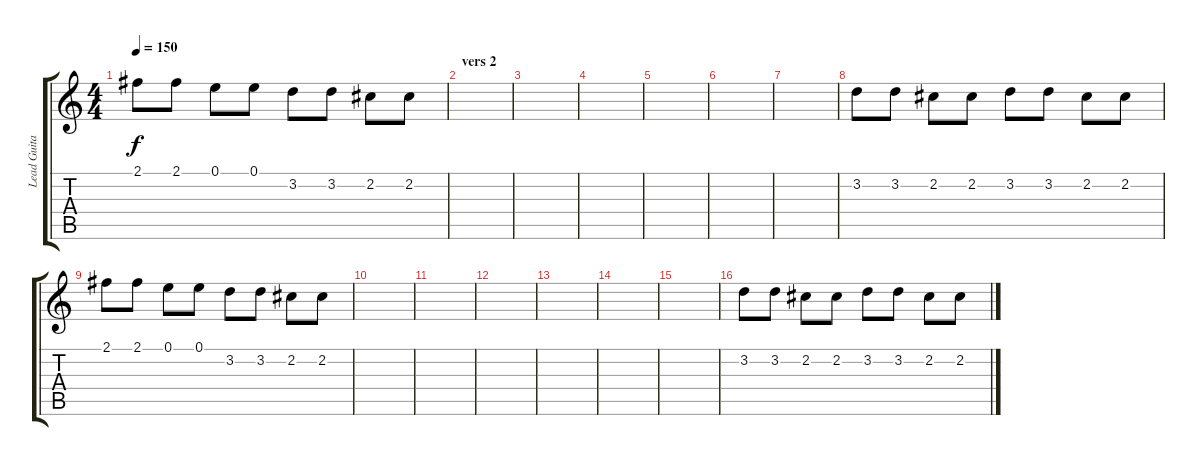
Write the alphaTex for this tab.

\track ("Lead Guitar" "Lead Guita") {instrument distortionguitar}
\staff {score tabs}
\tuning (E4 B3 G3 D3 A2 E2) {hide}
\ts (4 4)
\tempo 150
\clef g2
\ks c
2.1.8{dy f} 2.1.8 0.1.8 0.1.8 3.2.8 3.2.8 2.2.8 2.2.8 |
\section ("" "vers 2")
|
|
|
|
|
|
3.2.8 3.2.8 2.2.8 2.2.8 3.2.8 3.2.8 2.2.8 2.2.8 |
2.1.8 2.1.8 0.1.8 0.1.8 3.2.8 3.2.8 2.2.8 2.2.8 |
|
|
|
|
|
|
3.2.8 3.2.8 2.2.8 2.2.8 3.2.8 3.2.8 2.2.8 2.2.8
